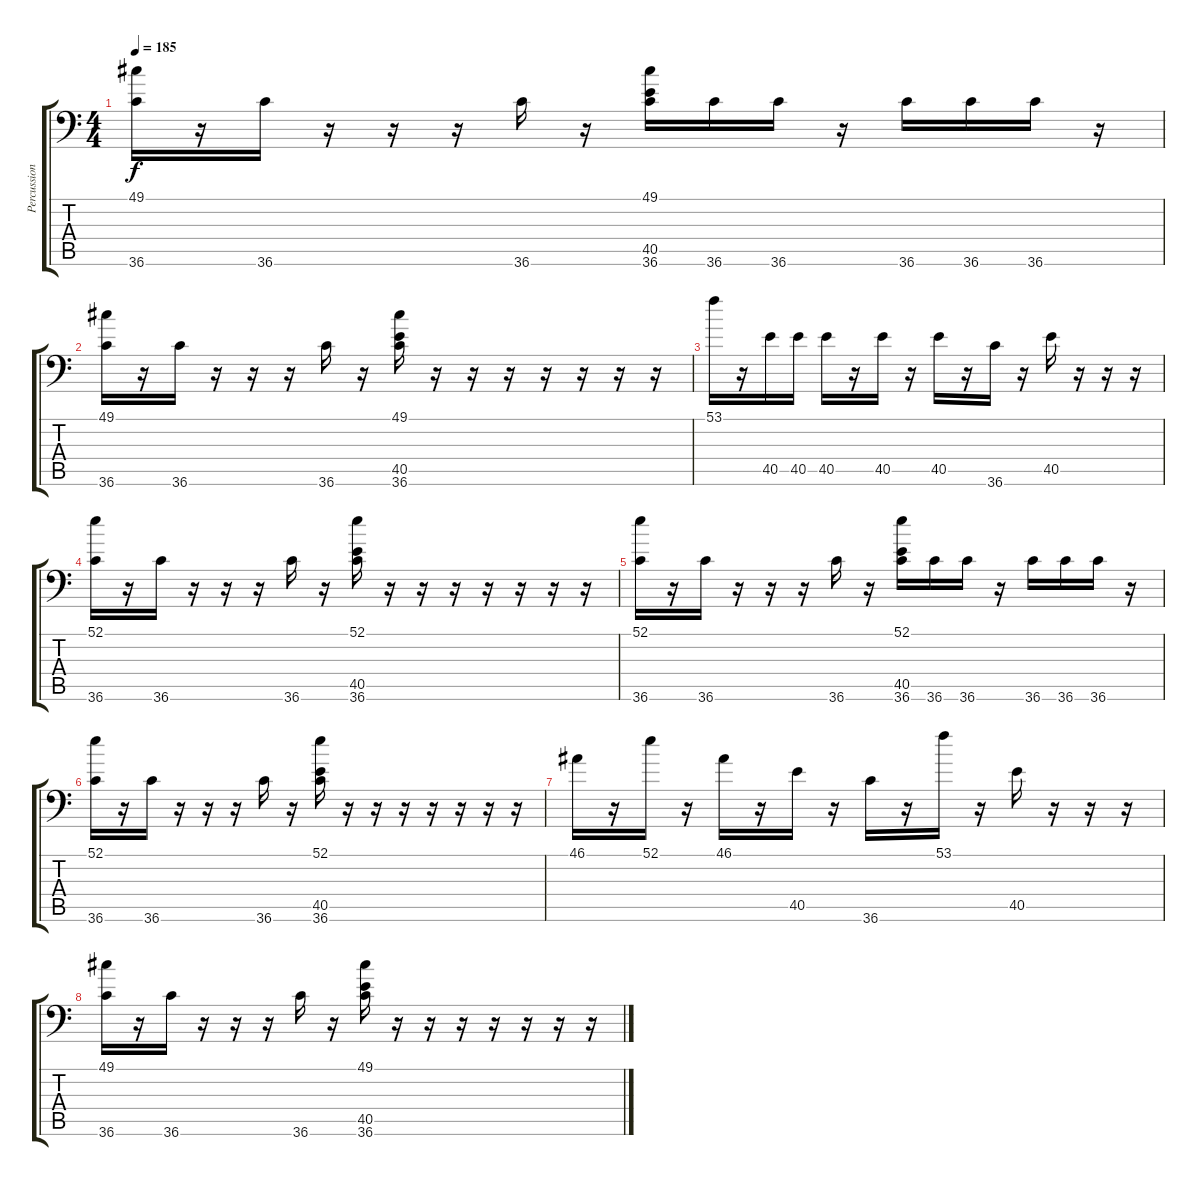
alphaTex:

\track ("Percussion" "Percussion") {instrument acousticgrandpiano}
\staff {score tabs}
\tuning (C-1 C-1 C-1 C-1 C-1 C-1) {hide}
\ts (4 4)
\tempo 185
\clef f4
\ks c
(49.1 36.6).16{dy f} r.16 36.6.16 r.16 r.16 r.16 36.6.16 r.16 (49.1 40.5 36.6).16 36.6.16 36.6.16 r.16 36.6.16 36.6.16 36.6.16 r.16 |
(49.1 36.6).16 r.16 36.6.16 r.16 r.16 r.16 36.6.16 r.16 (49.1 40.5 36.6).16 r.16 r.16 r.16 r.16 r.16 r.16 r.16 |
53.1.16 r.16 40.5.16 40.5.16 40.5.16 r.16 40.5.16 r.16 40.5.16 r.16 36.6.16 r.16 40.5.16 r.16 r.16 r.16 |
(52.1 36.6).16 r.16 36.6.16 r.16 r.16 r.16 36.6.16 r.16 (52.1 40.5 36.6).16 r.16 r.16 r.16 r.16 r.16 r.16 r.16 |
(52.1 36.6).16 r.16 36.6.16 r.16 r.16 r.16 36.6.16 r.16 (52.1 40.5 36.6).16 36.6.16 36.6.16 r.16 36.6.16 36.6.16 36.6.16 r.16 |
(52.1 36.6).16 r.16 36.6.16 r.16 r.16 r.16 36.6.16 r.16 (52.1 40.5 36.6).16 r.16 r.16 r.16 r.16 r.16 r.16 r.16 |
46.1.16 r.16 52.1.16 r.16 46.1.16 r.16 40.5.16 r.16 36.6.16 r.16 53.1.16 r.16 40.5.16 r.16 r.16 r.16 |
(49.1 36.6).16 r.16 36.6.16 r.16 r.16 r.16 36.6.16 r.16 (49.1 40.5 36.6).16 r.16 r.16 r.16 r.16 r.16 r.16 r.16
